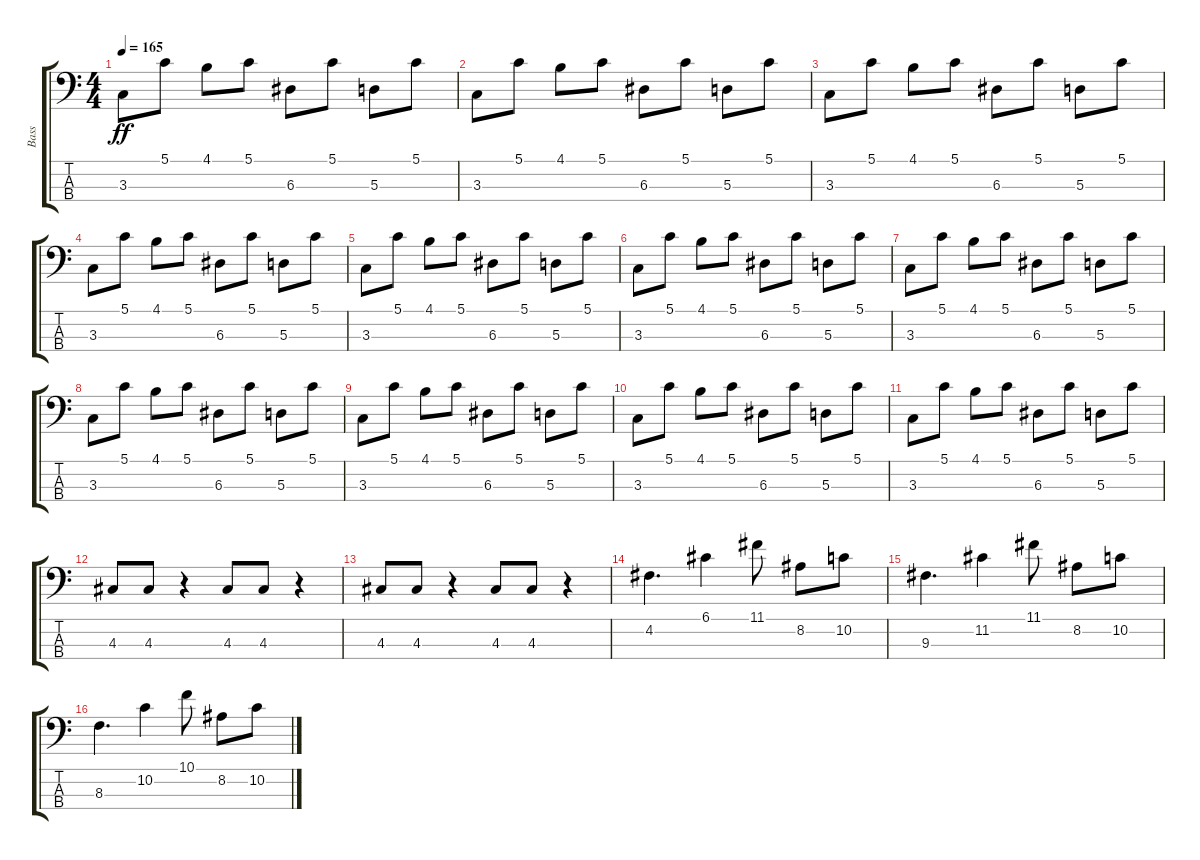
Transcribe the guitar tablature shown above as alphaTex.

\track ("Bass" "Bass") {instrument acousticbass}
\staff {score tabs}
\tuning (G2 D2 A1 E1) {hide}
\ts (4 4)
\tempo 165
\clef f4
\ks c
3.3.8{dy ff} 5.1.8 4.1.8 5.1.8 6.3.8 5.1.8 5.3.8 5.1.8 |
3.3.8 5.1.8 4.1.8 5.1.8 6.3.8 5.1.8 5.3.8 5.1.8 |
3.3.8 5.1.8 4.1.8 5.1.8 6.3.8 5.1.8 5.3.8 5.1.8 |
3.3.8 5.1.8 4.1.8 5.1.8 6.3.8 5.1.8 5.3.8 5.1.8 |
3.3.8 5.1.8 4.1.8 5.1.8 6.3.8 5.1.8 5.3.8 5.1.8 |
3.3.8 5.1.8 4.1.8 5.1.8 6.3.8 5.1.8 5.3.8 5.1.8 |
3.3.8 5.1.8 4.1.8 5.1.8 6.3.8 5.1.8 5.3.8 5.1.8 |
3.3.8 5.1.8 4.1.8 5.1.8 6.3.8 5.1.8 5.3.8 5.1.8 |
3.3.8 5.1.8 4.1.8 5.1.8 6.3.8 5.1.8 5.3.8 5.1.8 |
3.3.8 5.1.8 4.1.8 5.1.8 6.3.8 5.1.8 5.3.8 5.1.8 |
3.3.8 5.1.8 4.1.8 5.1.8 6.3.8 5.1.8 5.3.8 5.1.8 |
4.3.8 4.3.8 r.4 4.3.8 4.3.8 r.4 |
4.3.8 4.3.8 r.4 4.3.8 4.3.8 r.4 |
4.2.4{d} 6.1.4 11.1.8 8.2.8 10.2.8 |
9.3.4{d} 11.2.4 11.1.8 8.2.8 10.2.8 |
8.3.4{d} 10.2.4 10.1.8 8.2.8 10.2.8
